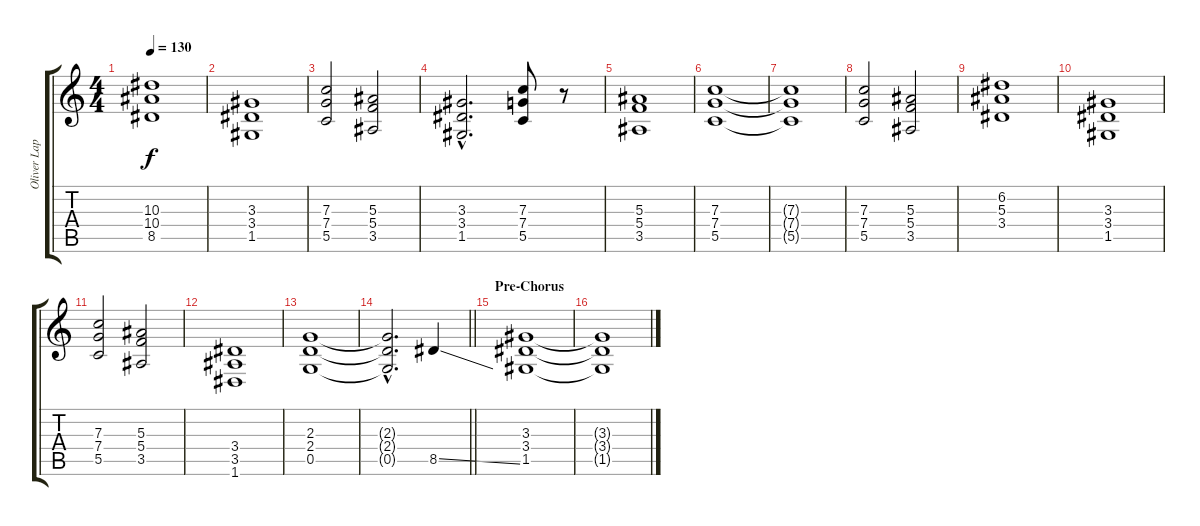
\track ("Oliver Lapauze (Guitar 2)" "Oliver Lap") {instrument distortionguitar}
\staff {score tabs}
\tuning (D4 A3 F3 C3 G2 D2) {hide}
\ts (4 4)
\tempo 130
\clef g2
\ks c
(10.3 10.4 8.5).1{dy f} |
(3.3 3.4 1.5).1 |
(7.3 7.4 5.5).2 (5.3 5.4 3.5).2 |
(3.3{hac} 3.4{hac} 1.5{hac}).2{d} (7.3 7.4 5.5).8 r.8 |
(5.3 5.4 3.5).1 |
(7.3 7.4 5.5).1 |
(7.3{t} 7.4{t} 5.5{t}).1 |
(7.3 7.4 5.5).2 (5.3 5.4 3.5).2 |
(6.2 5.3 3.4).1 |
(3.3 3.4 1.5).1 |
(7.3 7.4 5.5).2 (5.3 5.4 3.5).2 |
(3.4 3.5 1.6).1 |
(2.3 2.4 0.5).1 |
\barLineRight lightlight
(2.3{hac t} 2.4{hac t} 0.5{hac t}).2{d} 8.5{ss}.4 |
\section ("" "Pre-Chorus")
(3.3 3.4 1.5).1 |
(3.3{t} 3.4{t} 1.5{t}).1
